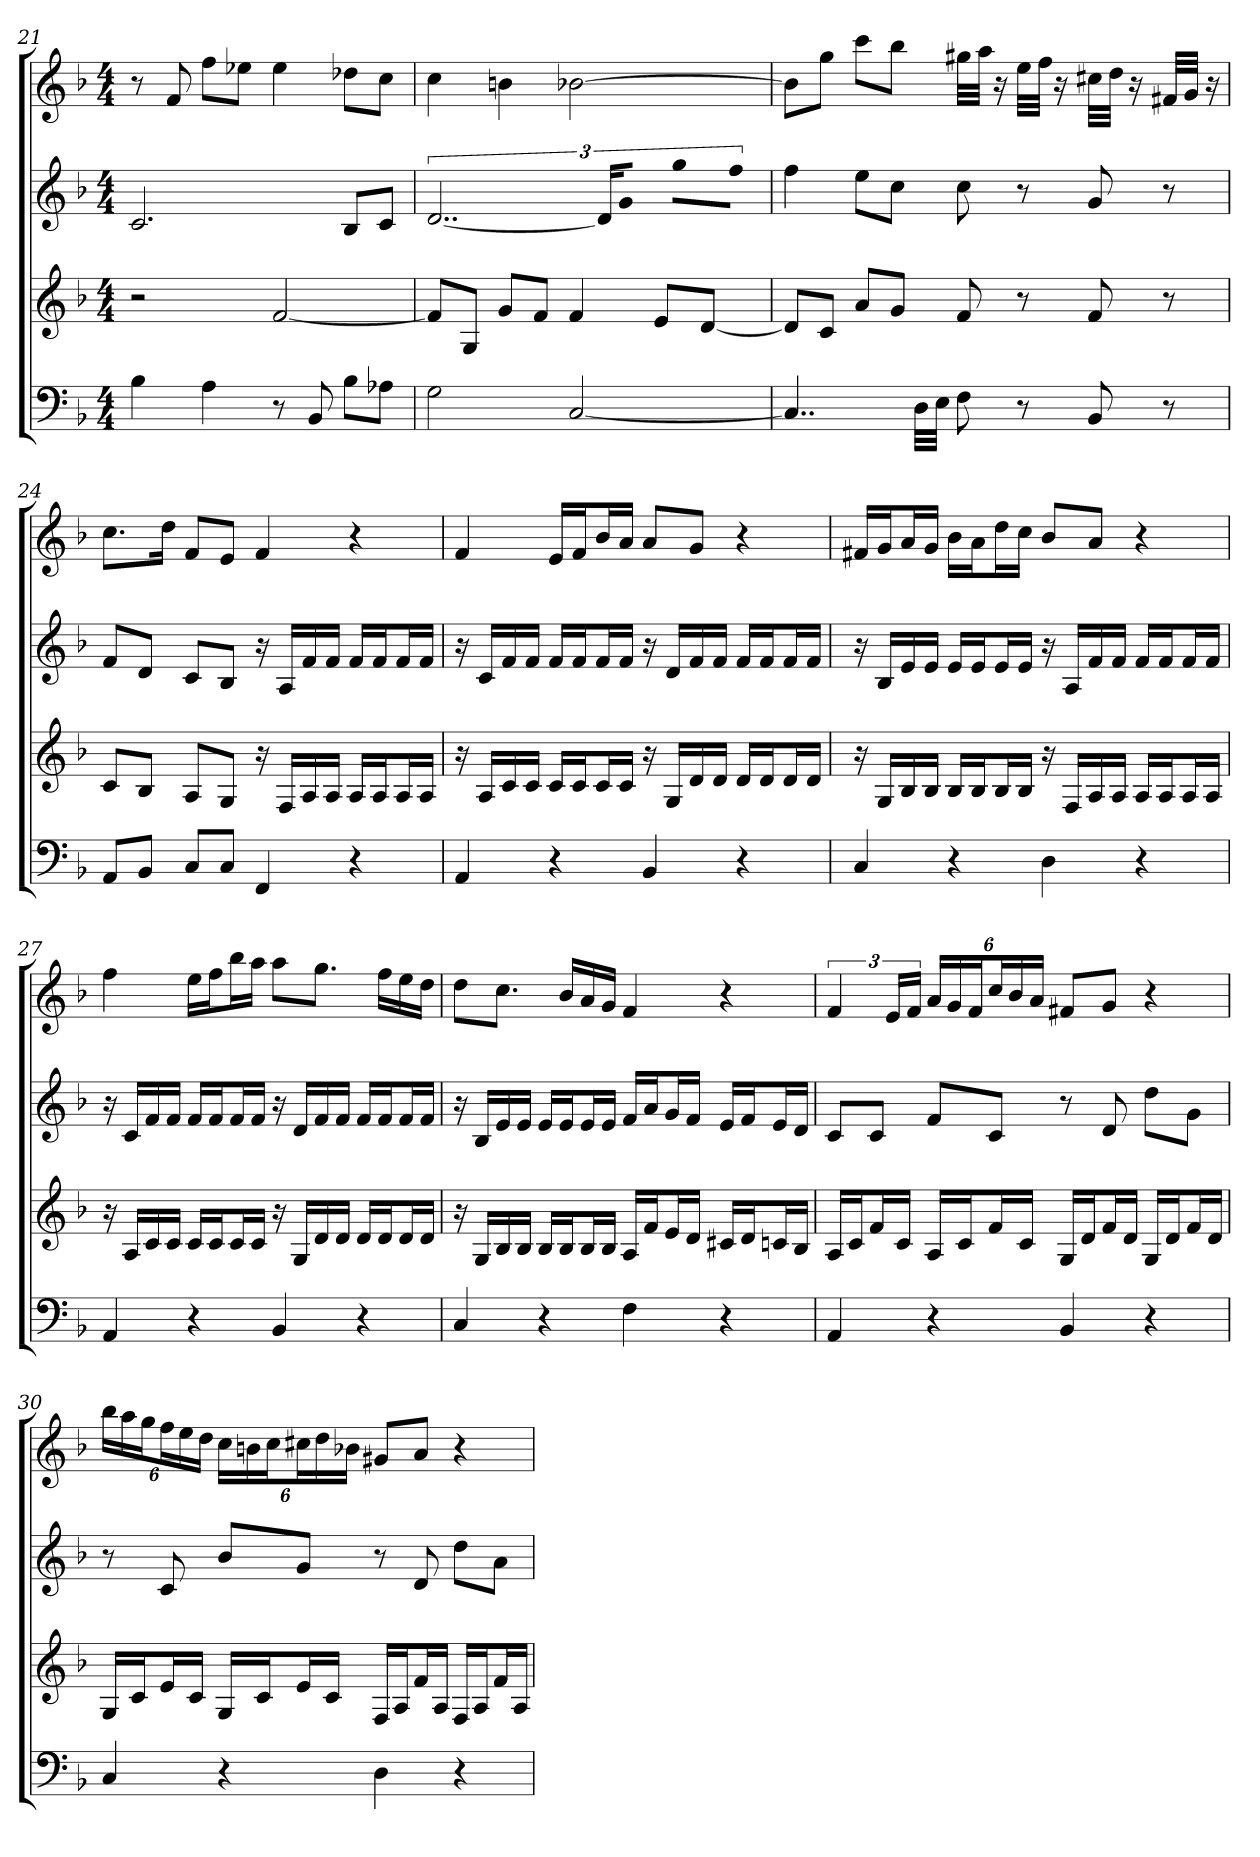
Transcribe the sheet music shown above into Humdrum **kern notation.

**kern	**kern	**kern	**kern
*part4	*part3	*part2	*part1
*staff4	*staff3	*staff2	*staff1
*k[b-]	*k[b-]	*k[b-]	*k[b-]
*d:	*d:	*d:	*d:
*M4/4	*M4/4	*M4/4	*M4/4
=21	=21	=21	=21
4B-	2r	2.c	8r
.	.	.	8f
4A	.	.	8ffL
.	.	.	8ee-XJ
8r	[2f	.	4ee-
8BB-	.	.	.
8B-L	.	8B-L	8dd-XL
8A-XJ	.	8cJ	8ccJ
=22	=22	=22	=22
2G	8fL]	[3..d	4cc
.	8GJ	.	.
.	8gL	.	4bn
.	8fJ	.	.
[2C	4f	.	[2b-X
.	.	24dKL]	.
.	.	8gJ	.
.	8eL	8ggL	.
.	[8dJ	8ffJ	.
=23	=23	=23	=23
4..C]	8dL]	4ff	8b-L]
.	8cJ	.	8ggJ
.	8aL	8eeL	8cccL
.	8gJ	8ccJ	8bb-J
32DLLL	.	.	.
32EJJJ	.	.	.
8F	8f	8cc	32gg#XLLL
.	.	.	32aaJJJ
.	.	.	16r
8r	8r	8r	32eeLLL
.	.	.	32ffJJJ
.	.	.	16r
8BB-	8f	8g	32cc#XLLL
.	.	.	32ddJJJ
.	.	.	16r
8r	8r	8r	32f#XLLL
.	.	.	32gJJJ
.	.	.	16r
=24	=24	=24	=24
8AAL	8cL	8fL	8.ccL
8BB-J	8B-J	8dJ	.
.	.	.	16ddJk
8CL	8AL	8cL	8fL
8CJ	8GJ	8B-J	8eJ
4FF	16r	16r	4f
.	16FLL	16ALL	.
.	16A	16f	.
.	16AJJ	16fJJ	.
4r	16ALL	16fLL	4r
.	16AJ	16fJ	.
.	16AL	16fL	.
.	16AJJ	16fJJ	.
=25	=25	=25	=25
4AA	16r	16r	4f
.	16ALL	16cLL	.
.	16c	16f	.
.	16cJJ	16fJJ	.
4r	16cLL	16fLL	16eLL
.	16cJ	16fJ	16fJ
.	16cL	16fL	16b-L
.	16cJJ	16fJJ	16aJJ
4BB-	16r	16r	8aL
.	16GLL	16dLL	.
.	16d	16f	8gJ
.	16dJJ	16fJJ	.
4r	16dLL	16fLL	4r
.	16dJ	16fJ	.
.	16dL	16fL	.
.	16dJJ	16fJJ	.
=26	=26	=26	=26
4C	16r	16r	16f#XLL
.	16GLL	16B-LL	16gJ
.	16B-	16e	16aL
.	16B-JJ	16eJJ	16gJJ
4r	16B-LL	16eLL	16b-LL
.	16B-J	16eJ	16aJ
.	16B-L	16eL	16ddL
.	16B-JJ	16eJJ	16ccJJ
4D	16r	16r	8b-L
.	16FLL	16ALL	.
.	16A	16f	8aJ
.	16AJJ	16fJJ	.
4r	16ALL	16fLL	4r
.	16AJ	16fJ	.
.	16AL	16fL	.
.	16AJJ	16fJJ	.
=27	=27	=27	=27
4AA	16r	16r	4ff
.	16ALL	16cLL	.
.	16c	16f	.
.	16cJJ	16fJJ	.
4r	16cLL	16fLL	16eeLL
.	16cJ	16fJ	16ffJ
.	16cL	16fL	16bb-L
.	16cJJ	16fJJ	16aaJJ
4BB-	16r	16r	8aaL
.	16GLL	16dLL	.
.	16d	16f	8.ggJ
.	16dJJ	16fJJ	.
4r	16dLL	16fLL	.
.	16dJ	16fJ	16ffLL
.	16dL	16fL	16ee
.	16dJJ	16fJJ	16ddJJ
=28	=28	=28	=28
4C	16r	16r	8ddL
.	16GLL	16B-LL	.
.	16B-	16e	8.ccJ
.	16B-JJ	16eJJ	.
4r	16B-LL	16eLL	.
.	16B-J	16eJ	16b-LL
.	16B-L	16eL	16a
.	16B-JJ	16eJJ	16gJJ
4F	16ALL	16fLL	4f
.	16fJ	16aJ	.
.	16eL	16gL	.
.	16dJJ	16fJJ	.
4r	16c#XLL	16eLL	4r
.	16dJ	16fJ	.
.	16cnL	16eL	.
.	16B-JJ	16dJJ	.
=29	=29	=29	=29
4AA	16ALL	8cL	6f
.	16cJ	.	.
.	16fL	8cJ	.
.	.	.	24eLL
.	16cJJ	.	.
.	.	.	24fJJ
4r	16ALL	8fL	24aLL
.	.	.	24g
.	16cJ	.	.
.	.	.	24fJ
.	16fL	8cJ	24ccL
.	.	.	24b-
.	16cJJ	.	.
.	.	.	24aJJ
4BB-	16GLL	8r	8f#XL
.	16dJ	.	.
.	16fL	8d	8gJ
.	16dJJ	.	.
4r	16GLL	8ddL	4r
.	16dJ	.	.
.	16fL	8gJ	.
.	16dJJ	.	.
=30	=30	=30	=30
4C	16GLL	8r	24bb-LL
.	.	.	24aa
.	16cJ	.	.
.	.	.	24ggJ
.	16eL	8c	24ffL
.	.	.	24ee
.	16cJJ	.	.
.	.	.	24ddJJ
4r	16GLL	8b-L	24ccLL
.	.	.	24bn
.	16cJ	.	.
.	.	.	24ccJ
.	16eL	8gJ	24cc#XL
.	.	.	24dd
.	16cJJ	.	.
.	.	.	24b-XJJ
4D	16FLL	8r	8g#XL
.	16AJ	.	.
.	16fL	8d	8aJ
.	16AJJ	.	.
4r	16FLL	8ddL	4r
.	16AJ	.	.
.	16fL	8aJ	.
.	16AJJ	.	.
=	=	=	=
*-	*-	*-	*-
